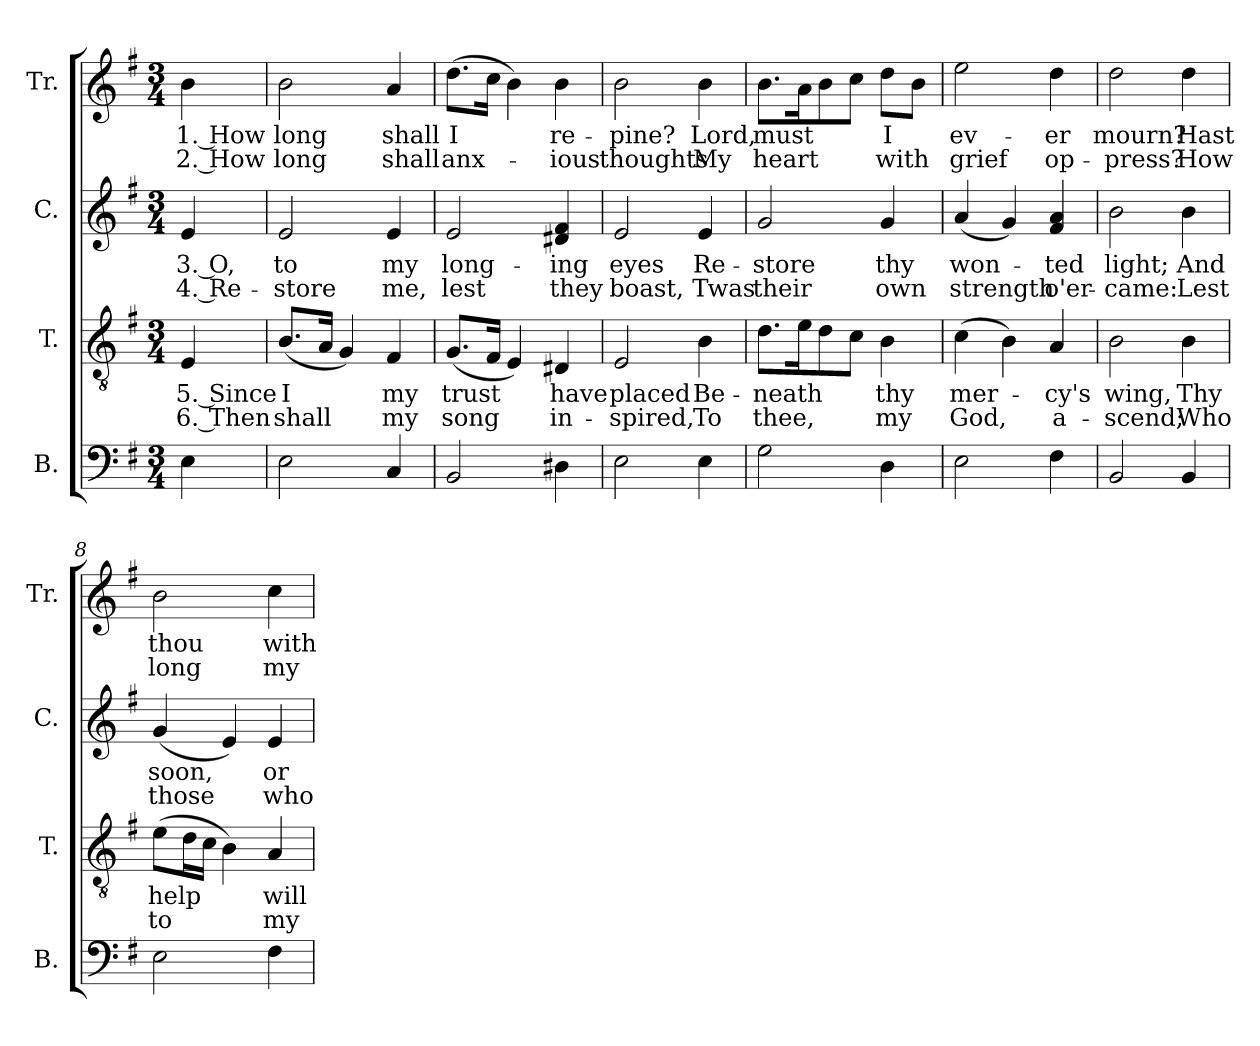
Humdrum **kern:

**kern	**kern	**text	**text	**kern	**text	**text	**kern	**text	**text
*part4	*part3	*part3	*part3	*part2	*part2	*part2	*part1	*part1	*part1
*staff4	*staff3	*staff3	*staff3	*staff2	*staff2	*staff2	*staff1	*staff1	*staff1
*I"B.	*I"T.	*	*	*I"C.	*	*	*I"Tr.	*	*
*I'B.	*I'T.	*	*	*I'C.	*	*	*I'Tr.	*	*
*clefF4	*clefGv2	*	*	*clefG2	*	*	*clefG2	*	*
*k[f#]	*k[f#]	*	*	*k[f#]	*	*	*k[f#]	*	*
*M3/4	*M3/4	*	*	*M3/4	*	*	*M3/4	*	*
*MM100	*MM100	*	*	*MM100	*	*	*MM100	*	*
=1	=1	=1	=1	=1	=1	=1	=1	=1	=1
4E\	4E/	5. Since	6. Then	4e/	3. O,	4. Re-	4b\	1. How	2. How
=2	=2	=2	=2	=2	=2	=2	=2	=2	=2
2E\	(8.B/L	I	shall	2e/	to	-store	2b\	long	long
.	16A/Jk	.	.	.	.	.	.	.	.
.	4G/)	.	.	.	.	.	.	.	.
4C/	4F#/	my	my	4e/	my	me,	4a/	shall	shall
=3	=3	=3	=3	=3	=3	=3	=3	=3	=3
2BB/	(8.G/L	trust	song	2e/	long-	lest	(8.dd\L	I	anx-
.	16F#/Jk	.	.	.	.	.	16cc\Jk	.	.
.	4E/)	.	.	.	.	.	4b\)	.	.
4D#X\	4D#X/	have	in-	4d#X/ 4f#/	-ing	they	4b\	re-	-ious
=4	=4	=4	=4	=4	=4	=4	=4	=4	=4
2E\	2E/	placed	-spired,	2e/	eyes	boast,	2b\	-pine?	thoughts
4E\	4B\	Be-	To	4e/	Re-	Twas	4b\	Lord,	My
=5	=5	=5	=5	=5	=5	=5	=5	=5	=5
2G\	8.d\L	-neath	thee,	2g/	-store	their	8.b\L	must	heart
.	16e\K	.	.	.	.	.	16a\K	.	.
.	8d\	.	.	.	.	.	8b\	.	.
.	8c\J	.	.	.	.	.	8cc\J	.	.
4D\	4B\	thy	my	4g/	thy	own	8dd\L	I	with
.	.	.	.	.	.	.	8b\J	.	.
=6	=6	=6	=6	=6	=6	=6	=6	=6	=6
2E\	(4c\	mer-	God,	(4a/	won-	strength	2ee\	ev-	grief
.	4B\)	.	.	4g/)	.	.	.	.	.
4F#\	4A/	-cy's	a-	4f#/ 4a/	-ted	o'er-	4dd\	-er	op-
=7	=7	=7	=7	=7	=7	=7	=7	=7	=7
2BB/	2B\	wing,	-scend;	2b\	light;	-came:	2dd\	mourn?	-press?
4BB/	4B\	Thy	Who	4b\	And	Lest	4dd\	Hast	How
!!LO:LB:g=z
=8	=8	=8	=8	=8	=8	=8	=8	=8	=8
2E\	(8e\L	help	to	(4g/	soon,	those	2b\	thou	long
.	16d\L	.	.	.	.	.	.	.	.
.	16c\JJ	.	.	.	.	.	.	.	.
.	4B\)	.	.	4e/)	.	.	.	.	.
4F#\	4A/	will	my	4e/	or	who	4cc\	with-	my
=	=	=	=	=	=	=	=	=	=
*-	*-	*-	*-	*-	*-	*-	*-	*-	*-
